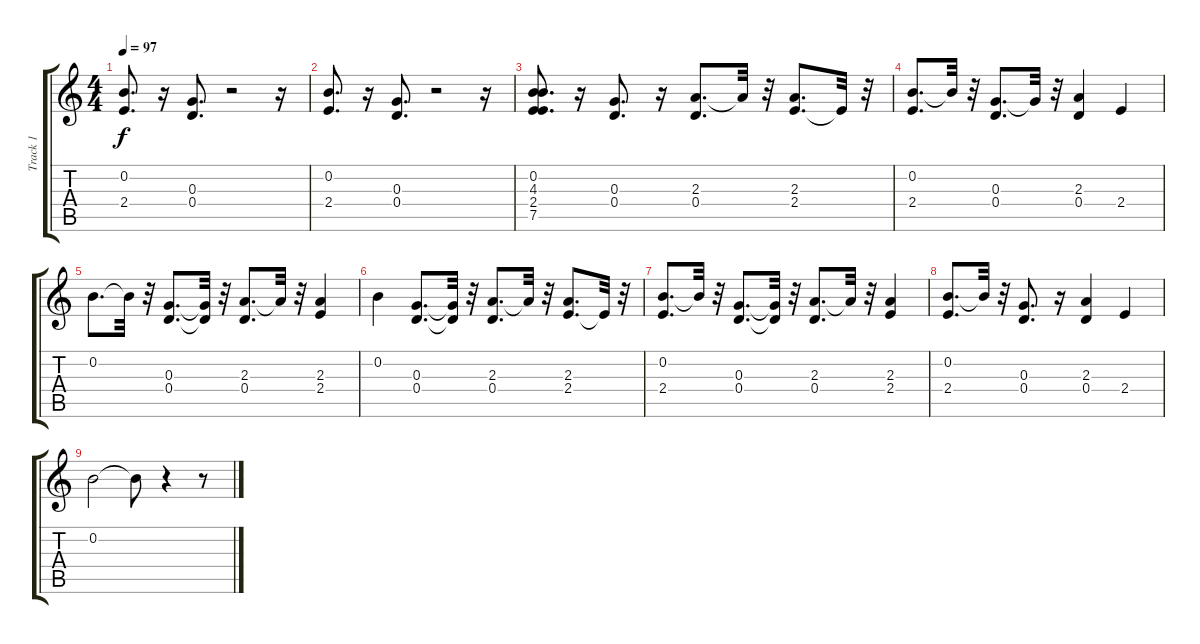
\track ("Track 1" "Track 1") {instrument overdrivenguitar}
\staff {score tabs}
\tuning (E4 B3 G3 D3 A2 E2) {hide}
\ts (4 4)
\tempo 97
\clef g2
\ks c
(0.2 2.4).8{d dy f} r.16 (0.3 0.4).8{d} r.2 r.16 |
(0.2 2.4).8{d} r.16 (0.3 0.4).8{d} r.2 r.16 |
(0.2 4.3 2.4 7.5).8{d} r.16 (0.3 0.4).8{d} r.16 (2.3 0.4).8{d} 2.3{t}.32 r.32 (2.3 2.4).8{d} 2.4{t}.32 r.32 |
(0.2 2.4).8{d} 0.2{t}.32 r.32 (0.3 0.4).8{d} 0.3{t}.32 r.32 (2.3 0.4).4 2.4.4 |
0.2.8{d} 0.2{t}.32 r.32 (0.3 0.4).8{d} (0.3{t} 0.4{t}).32 r.32 (2.3 0.4).8{d} 2.3{t}.32 r.32 (2.3 2.4).4 |
0.2.4 (0.3 0.4).8{d} (0.3{t} 0.4{t}).32 r.32 (2.3 0.4).8{d} 2.3{t}.32 r.32 (2.3 2.4).8{d} 2.4{t}.32 r.32 |
(0.2 2.4).8{d} 0.2{t}.32 r.32 (0.3 0.4).8{d} (0.3{t} 0.4{t}).32 r.32 (2.3 0.4).8{d} 2.3{t}.32 r.32 (2.3 2.4).4 |
(0.2 2.4).8{d} 0.2{t}.32 r.32 (0.3 0.4).8{d} r.16 (2.3 0.4).4 2.4.4 |
0.2.2 0.2{t}.8 r.4 r.8
